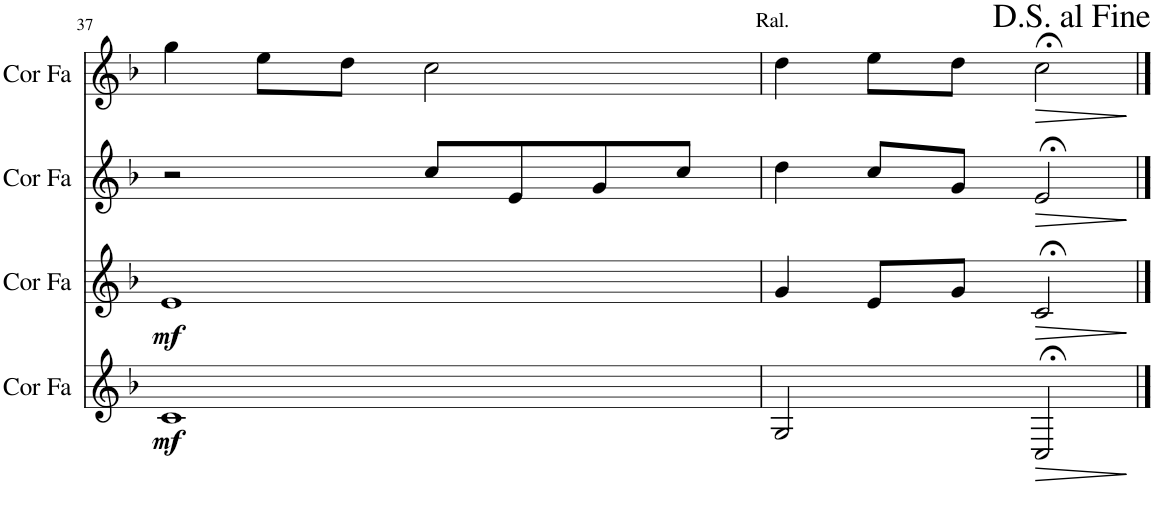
**kern	**dynam	**kern	**dynam	**kern	**dynam	**kern	**dynam
*part4	*part4	*part3	*part3	*part2	*part2	*part1	*part1
*staff4	*staff4	*staff3	*staff3	*staff2	*staff2	*staff1	*staff1
*I"Cor en Fa	*	*I"Cor en Fa	*	*I"Cor en Fa	*	*I"Cor en Fa	*
*I'Cor Fa	*	*I'Cor Fa	*	*I'Cor Fa	*	*I'Cor Fa	*
!!LO:PB:g=z
*clefG2	*	*clefG2	*	*clefG2	*	*clefG2	*
*Trd4c7	*	*Trd4c7	*	*Trd4c7	*	*Trd4c7	*
*k[b-]	*	*k[b-]	*	*k[b-]	*	*k[b-]	*
*M4/4	*	*M4/4	*	*M4/4	*	*M4/4	*
=37	=37	=37	=37	=37	=37	=37	=37
!	!LO:DY:b	!	!LO:DY:b	!	!	!	!
1c	mf	1e	mf	2r	.	4gg\	.
.	.	.	.	.	.	8ee\L	.
.	.	.	.	.	.	8dd\J	.
.	.	.	.	8cc/L	.	2cc\	.
.	.	.	.	8e/	.	.	.
.	.	.	.	8g/	.	.	.
.	.	.	.	8cc/J	.	.	.
=38	=38	=38	=38	=38	=38	=38	=38
!	!	!	!	!	!	!LO:TX:a:t=Ral.	!
2G/	.	4g/	.	4dd\	.	4dd\	.
.	.	8e/L	.	8cc/L	.	8ee\L	.
.	.	8g/J	.	8g/J	.	8dd\J	.
!	!LO:HP:b	!	!LO:HP:b	!	!LO:HP:b	!	!LO:HP:b
2C;</	>	2c;</	>	2e;</	>	2cc;<\	>
.	]	.	]	.	]	.	]
==	==	==	==	==	==	==	==
*-	*-	*-	*-	*-	*-	*-	*-
